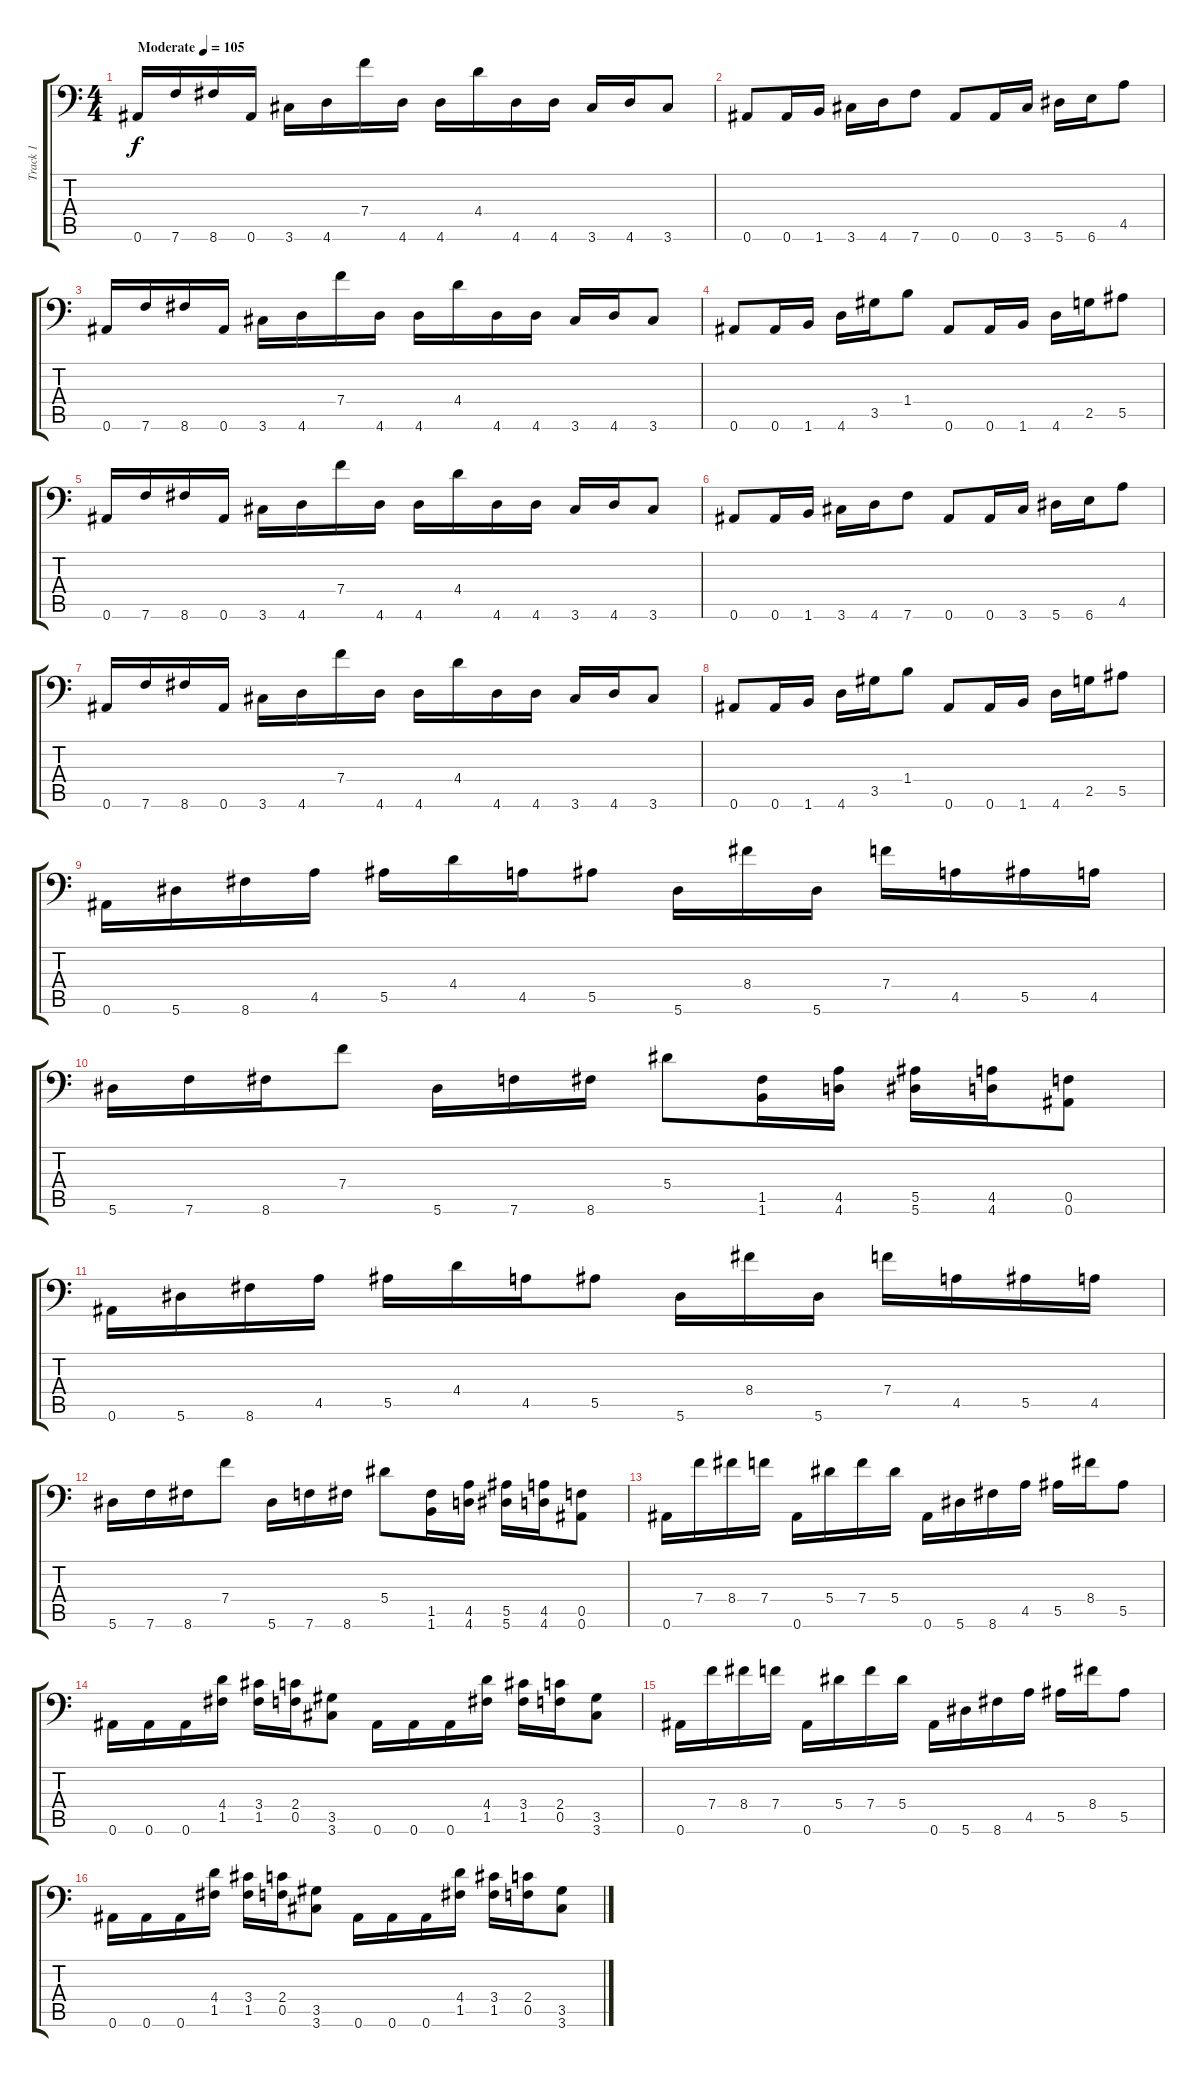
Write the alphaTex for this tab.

\track ("Track 1" "Track 1") {instrument overdrivenguitar}
\staff {score tabs}
\tuning (C4 G3 Eb3 Bb2 F2 Bb1) {hide}
\ts (4 4)
\tempo (105 "Moderate")
\clef f4
\ks c
0.6.16{dy f instrument overdrivenguitar} 7.6.16 8.6.16 0.6.16 3.6.16 4.6.16 7.4.16 4.6.16 4.6.16 4.4.16 4.6.16 4.6.16 3.6.16 4.6.16 3.6.8 |
0.6.8 0.6.16 1.6.16 3.6.16 4.6.16 7.6.8 0.6.8 0.6.16 3.6.16 5.6.16 6.6.16 4.5.8 |
0.6.16 7.6.16 8.6.16 0.6.16 3.6.16 4.6.16 7.4.16 4.6.16 4.6.16 4.4.16 4.6.16 4.6.16 3.6.16 4.6.16 3.6.8 |
0.6.8 0.6.16 1.6.16 4.6.16 3.5.16 1.4.8 0.6.8 0.6.16 1.6.16 4.6.16 2.5.16 5.5.8 |
0.6.16 7.6.16 8.6.16 0.6.16 3.6.16 4.6.16 7.4.16 4.6.16 4.6.16 4.4.16 4.6.16 4.6.16 3.6.16 4.6.16 3.6.8 |
0.6.8 0.6.16 1.6.16 3.6.16 4.6.16 7.6.8 0.6.8 0.6.16 3.6.16 5.6.16 6.6.16 4.5.8 |
0.6.16 7.6.16 8.6.16 0.6.16 3.6.16 4.6.16 7.4.16 4.6.16 4.6.16 4.4.16 4.6.16 4.6.16 3.6.16 4.6.16 3.6.8 |
0.6.8 0.6.16 1.6.16 4.6.16 3.5.16 1.4.8 0.6.8 0.6.16 1.6.16 4.6.16 2.5.16 5.5.8 |
0.6.16 5.6.16 8.6.16 4.5.16 5.5.16 4.4.16 4.5.16 5.5.8 5.6.16 8.4.16 5.6.16 7.4.16 4.5.16 5.5.16 4.5.16 |
5.6.16 7.6.16 8.6.16 7.4.8 5.6.16 7.6.16 8.6.16 5.4.8 (1.5 1.6).16 (4.5 4.6).16 (5.5 5.6).16 (4.5 4.6).16 (0.5 0.6).8 |
0.6.16 5.6.16 8.6.16 4.5.16 5.5.16 4.4.16 4.5.16 5.5.8 5.6.16 8.4.16 5.6.16 7.4.16 4.5.16 5.5.16 4.5.16 |
5.6.16 7.6.16 8.6.16 7.4.8 5.6.16 7.6.16 8.6.16 5.4.8 (1.5 1.6).16 (4.5 4.6).16 (5.5 5.6).16 (4.5 4.6).16 (0.5 0.6).8 |
0.6.16 7.4.16 8.4.16 7.4.16 0.6.16 5.4.16 7.4.16 5.4.16 0.6.16 5.6.16 8.6.16 4.5.16 5.5.16 8.4.16 5.5.8 |
0.6.16 0.6.16 0.6.16 (4.4 1.5).16 (3.4 1.5).16 (2.4 0.5).16 (3.5 3.6).8 0.6.16 0.6.16 0.6.16 (4.4 1.5).16 (3.4 1.5).16 (2.4 0.5).16 (3.5 3.6).8 |
0.6.16 7.4.16 8.4.16 7.4.16 0.6.16 5.4.16 7.4.16 5.4.16 0.6.16 5.6.16 8.6.16 4.5.16 5.5.16 8.4.16 5.5.8 |
0.6.16 0.6.16 0.6.16 (4.4 1.5).16 (3.4 1.5).16 (2.4 0.5).16 (3.5 3.6).8 0.6.16 0.6.16 0.6.16 (4.4 1.5).16 (3.4 1.5).16 (2.4 0.5).16 (3.5 3.6).8
